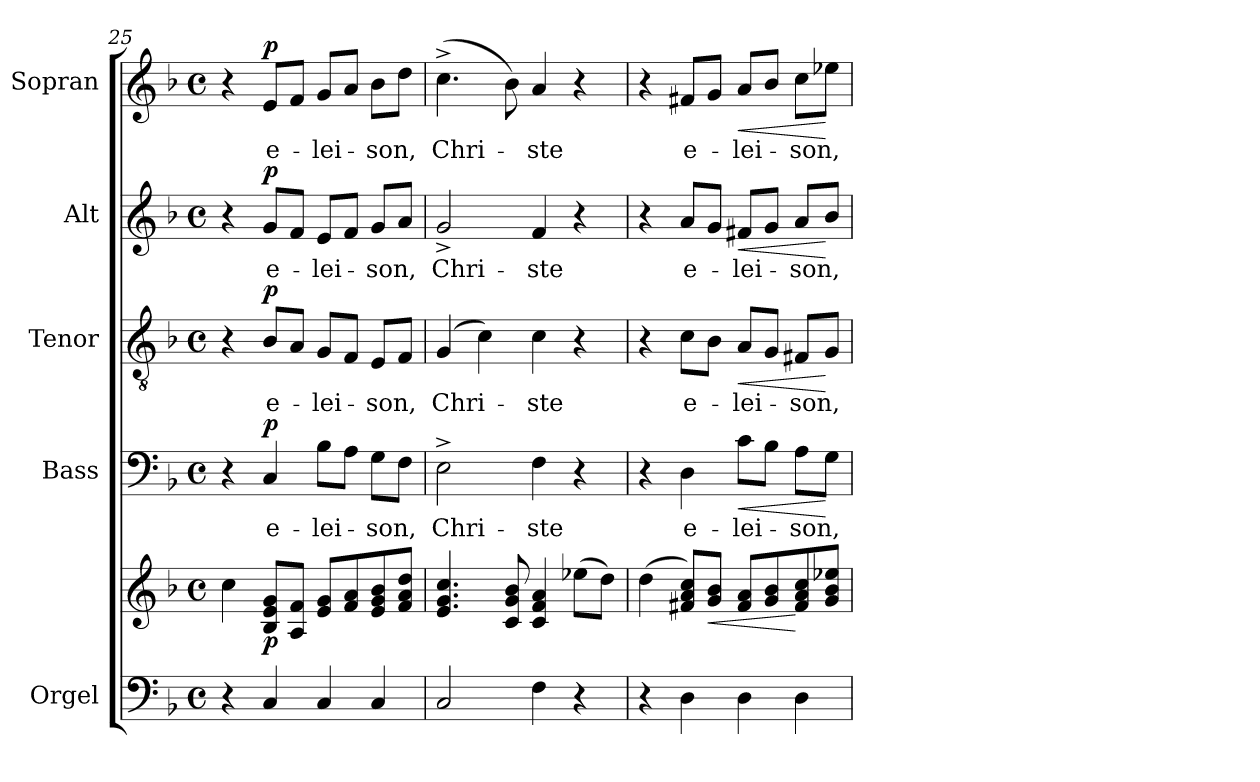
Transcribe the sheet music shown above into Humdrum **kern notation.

**kern	**kern	**dynam	**kern	**text	**dynam	**kern	**text	**dynam	**kern	**text	**dynam	**kern	**text	**dynam
*part5	*part5	*part5	*part4	*part4	*part4	*part3	*part3	*part3	*part2	*part2	*part2	*part1	*part1	*part1
*staff6	*staff5	*staff5/6	*staff4	*staff4	*staff4	*staff3	*staff3	*staff3	*staff2	*staff2	*staff2	*staff1	*staff1	*staff1
*I"Orgel	*	*	*I"Bass	*	*	*I"Tenor	*	*	*I"Alt	*	*	*I"Sopran	*	*
*I'Org.	*	*	*I'B.	*	*	*I'T.	*	*	*I'A.	*	*	*I'S.	*	*
*clefF4	*clefG2	*	*clefF4	*	*	*clefGv2	*	*	*clefG2	*	*	*clefG2	*	*
*k[b-]	*k[b-]	*	*k[b-]	*	*	*k[b-]	*	*	*k[b-]	*	*	*k[b-]	*	*
*F:	*F:	*	*F:	*	*	*F:	*	*	*F:	*	*	*F:	*	*
*M4/4	*M4/4	*	*M4/4	*	*	*M4/4	*	*	*M4/4	*	*	*M4/4	*	*
*met(c)	*met(c)	*	*met(c)	*	*	*met(c)	*	*	*met(c)	*	*	*met(c)	*	*
=25	=25	=25	=25	=25	=25	=25	=25	=25	=25	=25	=25	=25	=25	=25
4r	4cc\	.	4r	.	.	4r	.	.	4r	.	.	4r	.	.
!	!	!LO:DY:b	!	!LO:LY:b	!LO:DY:a	!	!LO:LY:b	!LO:DY:a	!	!LO:LY:b	!LO:DY:a	!	!LO:LY:b	!LO:DY:a
4C/	8B-/ 8e/ 8g/L	p	4C/	e-	p	8B-/L	e-	p	8g/L	e-	p	8e/L	e-	p
.	8A/ 8f/J	.	.	.	.	8A/J	.	.	8f/J	.	.	8f/J	.	.
!	!	!	!	!LO:LY:b	!	!	!LO:LY:b	!	!	!LO:LY:b	!	!	!LO:LY:b	!
4C/	8e/ 8g/L	.	8B-\L	-lei-	.	8G/L	-lei-	.	8e/L	-lei-	.	8g/L	-lei-	.
.	8f/ 8a/	.	8A\J	.	.	8F/J	.	.	8f/J	.	.	8a/J	.	.
!	!	!	!	!LO:LY:b	!	!	!LO:LY:b	!	!	!LO:LY:b	!	!	!LO:LY:b	!
4C/	8e/ 8g/ 8b-/	.	8G\L	-son,	.	8E/L	-son,	.	8g/L	-son,	.	8b-\L	-son,	.
.	8f/ 8a/ 8dd/J	.	8F\J	.	.	8F/J	.	.	8a/J	.	.	8dd\J	.	.
=26	=26	=26	=26	=26	=26	=26	=26	=26	=26	=26	=26	=26	=26	=26
!	!	!	!	!LO:LY:b	!	!	!LO:LY:b	!	!	!LO:LY:b	!	!	!LO:LY:b	!
2C/	4.e/ 4.g/ 4.cc/	.	2E^>\	Chri-	.	(4G/	Chri-	.	2g^>/	Chri-	.	(>4.cc^>\	Chri-	.
.	.	.	.	.	.	4c\)	.	.	.	.	.	.	.	.
.	8c/ 8g/ 8b-/	.	.	.	.	.	.	.	.	.	.	8b-\)	.	.
!	!	!	!	!LO:LY:b	!	!	!LO:LY:b	!	!	!LO:LY:b	!	!	!LO:LY:b	!
4F\	4c/ 4f/ 4a/	.	4F\	-ste	.	4c\	-ste	.	4f/	-ste	.	4a/	-ste	.
4r	(>8ee-X\L	.	4r	.	.	4r	.	.	4r	.	.	4r	.	.
.	8dd\J)	.	.	.	.	.	.	.	.	.	.	.	.	.
=27	=27	=27	=27	=27	=27	=27	=27	=27	=27	=27	=27	=27	=27	=27
4r	(>4dd\	.	4r	.	.	4r	.	.	4r	.	.	4r	.	.
!	!	!	!	!LO:LY:b	!	!	!LO:LY:b	!	!	!LO:LY:b	!	!	!LO:LY:b	!
4D\	8f#X/ 8a/ 8cc/L)	.	4D\	e-	.	8c\L	e-	.	8a/L	e-	.	8f#X/L	e-	.
!	!	!LO:HP:b	!	!	!	!	!	!	!	!	!	!	!	!
.	8g/ 8b-/J	<	.	.	.	8B-\J	.	.	8g/J	.	.	8g/J	.	.
!	!	!	!	!LO:LY:b	!LO:HP:b	!	!LO:LY:b	!LO:HP:b	!	!LO:LY:b	!LO:HP:b	!	!LO:LY:b	!LO:HP:b
4D\	8f#/ 8a/L	.	8c\L	-lei-	<	8A/L	-lei-	<	8f#X/L	-lei-	<	8a/L	-lei-	<
.	8g/ 8b-/	.	8B-\J	.	.	8G/J	.	.	8g/J	.	.	8b-/J	.	.
!	!	!	!	!LO:LY:b	!	!	!LO:LY:b	!	!	!LO:LY:b	!	!	!LO:LY:b	!
4D\	8f#/ 8a/ 8cc/	[	8A\L	-son,	.	8F#X/L	-son,	.	8a/L	-son,	.	8cc\L	-son,	.
.	8g/ 8b-/ 8ee-X/J	.	8G\J	.	[	8G/J	.	[	8b-/J	.	[	8ee-X\J	.	[
=	=	=	=	=	=	=	=	=	=	=	=	=	=	=
*-	*-	*-	*-	*-	*-	*-	*-	*-	*-	*-	*-	*-	*-	*-
